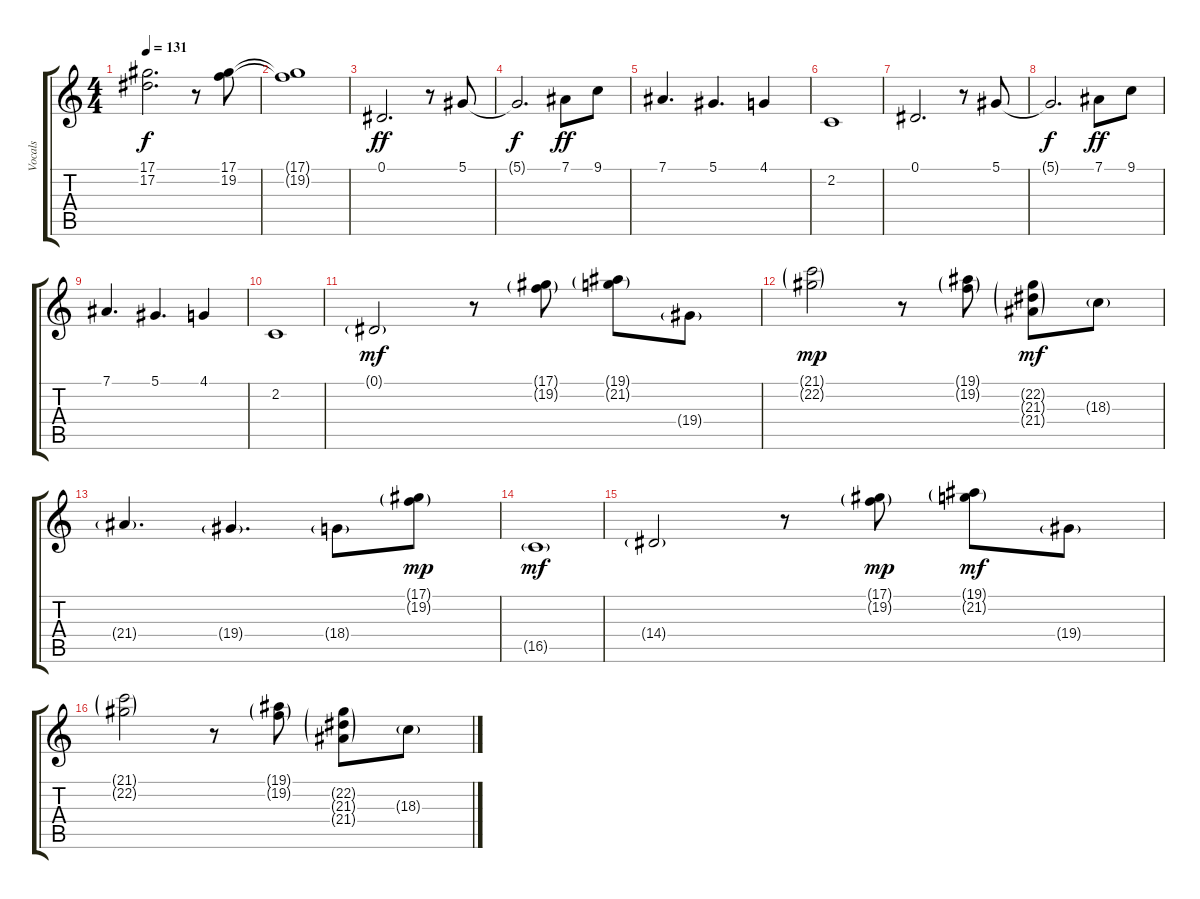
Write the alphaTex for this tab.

\track ("Vocals" "Vocals") {instrument vibraphone}
\staff {score tabs}
\tuning (Eb4 Bb3 Gb3 Db3 Ab2 Eb2) {hide}
\ts (4 4)
\tempo 131
\clef g2
\ks c
(17.1{t} 17.2{t}).2{d dy f} r.8 (17.1 19.2).8 |
(17.1{t} 19.2{t}).1 |
0.1.2{d dy ff} r.8 5.1.8 |
5.1{t}.2{d dy f} 7.1.8{dy ff} 9.1.8 |
7.1.4{d} 5.1.4{d} 4.1.4 |
2.2.1 |
0.1.2{d} r.8 5.1.8 |
5.1{t}.2{d dy f} 7.1.8{dy ff} 9.1.8 |
7.1.4{d} 5.1.4{d} 4.1.4 |
2.2.1 |
0.1{g}.2{dy mf} r.8 (17.1{g} 19.2{g}).8 (19.1{g} 21.2{g}).8 19.4{g}.8 |
(21.1{g} 22.2{g}).2{dy mp} r.8 (19.1{g} 19.2{g}).8 (22.2{g} 21.3{g} 21.4{g}).8{dy mf} 18.3{g}.8 |
21.4{g}.4{d} 19.4{g}.4{d} 18.4{g}.8 (17.1{g} 19.2{g}).8{dy mp} |
16.5{g}.1{dy mf} |
14.4{g}.2 r.8 (17.1{g} 19.2{g}).8{dy mp} (19.1{g} 21.2{g}).8{dy mf} 19.4{g}.8 |
(21.1{g} 22.2{g}).2 r.8 (19.1{g} 19.2{g}).8 (22.2{g} 21.3{g} 21.4{g}).8 18.3{g}.8
